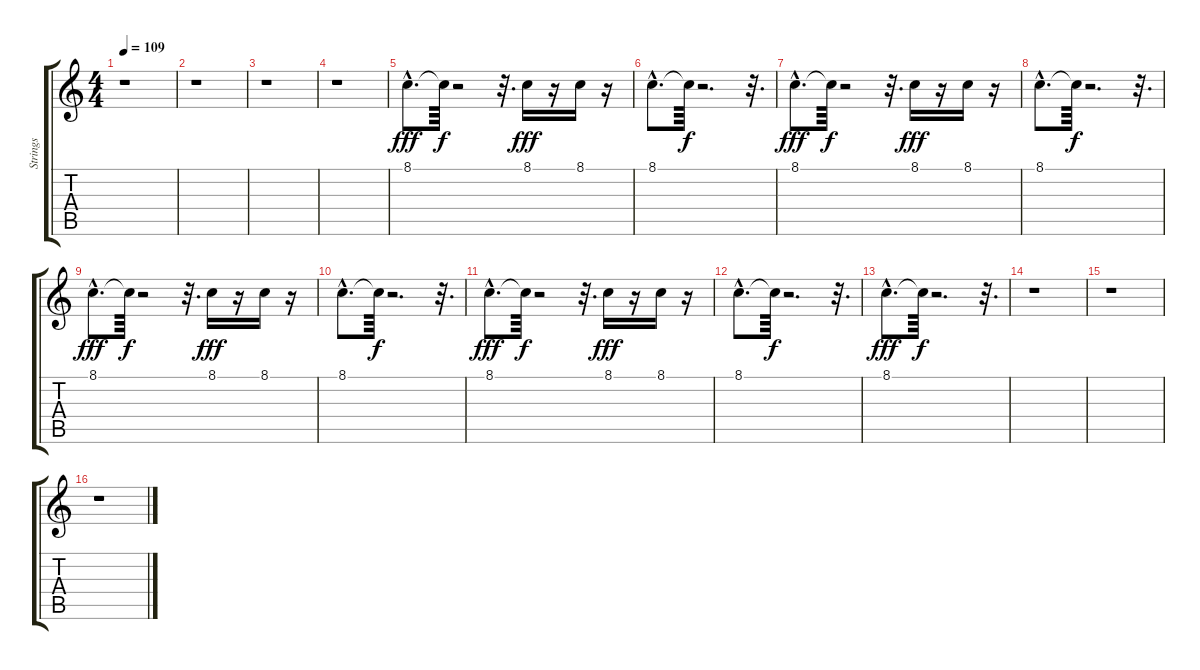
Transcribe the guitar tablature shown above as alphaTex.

\track ("Strings" "Strings") {instrument stringensemble1}
\staff {score tabs}
\tuning (E4 B3 G3 D3 A2 E2) {hide}
\ts (4 4)
\tempo 109
\clef g2
\ks c
r.1{dy fff instrument stringensemble1} |
r.1 |
r.1 |
r.1 |
8.1{hac}.8{d} 8.1{t}.64{dy f} r.2 r.32{d} 8.1.16{dy fff volume 13} r.16 8.1.16 r.16 |
8.1{hac}.8{d volume 13} 8.1{t}.64{dy f} r.2{d} r.32{d} |
8.1{hac}.8{d dy fff volume 14} 8.1{t}.64{dy f} r.2 r.32{d} 8.1.16{dy fff volume 14} r.16 8.1.16{volume 14} r.16 |
8.1{hac}.8{d volume 14} 8.1{t}.64{dy f} r.2{d} r.32{d} |
8.1{hac}.8{d dy fff volume 15} 8.1{t}.64{dy f} r.2 r.32{d} 8.1.16{dy fff volume 16} r.16 8.1.16{volume 16} r.16 |
8.1{hac}.8{d volume 16} 8.1{t}.64{dy f} r.2{d} r.32{d} |
8.1{hac}.8{d dy fff} 8.1{t}.64{dy f} r.2 r.32{d} 8.1.16{dy fff} r.16 8.1.16 r.16 |
8.1{hac}.8{d} 8.1{t}.64{dy f} r.2{d} r.32{d} |
8.1{hac}.8{d dy fff} 8.1{t}.64{dy f} r.2{d} r.32{d} |
r.1 |
r.1 |
r.1
